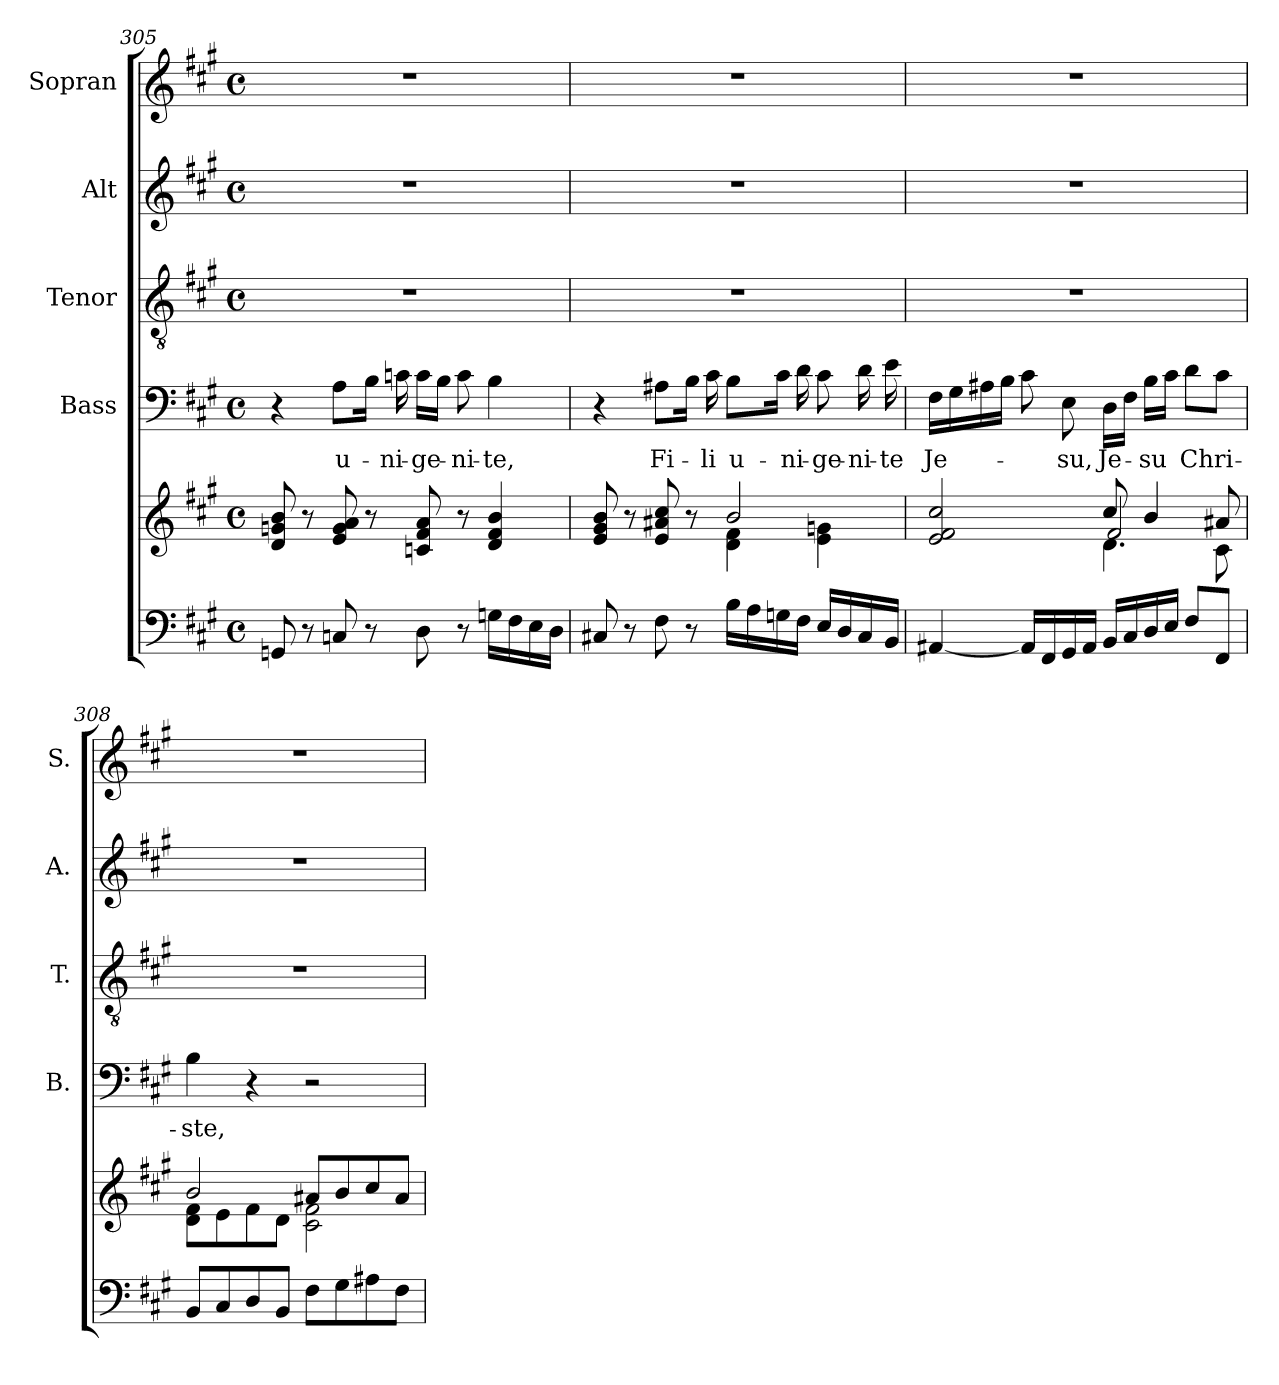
**kern	**kern	**kern	**text	**kern	**kern	**kern
*part5	*part5	*part4	*part4	*part3	*part2	*part1
*staff6	*staff5	*staff4	*staff4	*staff3	*staff2	*staff1
*	*	*I"Bass	*	*I"Tenor	*I"Alt	*I"Sopran
*	*	*I'B.	*	*I'T.	*I'A.	*I'S.
*clefF4	*clefG2	*clefF4	*	*clefGv2	*clefG2	*clefG2
*k[f#c#g#]	*k[f#c#g#]	*k[f#c#g#]	*	*k[f#c#g#]	*k[f#c#g#]	*k[f#c#g#]
*A:	*A:	*A:	*	*A:	*A:	*A:
*M4/4	*M4/4	*M4/4	*	*M4/4	*M4/4	*M4/4
*met(c)	*met(c)	*met(c)	*	*met(c)	*met(c)	*met(c)
=305	=305	=305	=305	=305	=305	=305
8GGn/	8d/ 8gn/ 8b/	4r	.	1r	1r	1r
8r	8r	.	.	.	.	.
!	!	!	!LO:LY:b	!	!	!
8Cn/	8e/ 8g/ 8a/	8A\L	u-	.	.	.
8r	8r	16B\Jk	.	.	.	.
!	!	!	!LO:LY:b	!	!	!
.	.	16cn\	-ni-	.	.	.
!	!	!	!LO:LY:b	!	!	!
8D\	8cn/ 8f#/ 8a/	16c\LL	-ge-	.	.	.
.	.	16B\JJ	.	.	.	.
!	!	!	!LO:LY:b	!	!	!
8r	8r	8c\	-ni-	.	.	.
!	!	!	!LO:LY:b	!	!	!
16Gn\LL	4d/ 4f#/ 4b/	4B\	-te,	.	.	.
16F#\	.	.	.	.	.	.
16E\	.	.	.	.	.	.
16D\JJ	.	.	.	.	.	.
!!LO:LB:g=z
=306	=306	=306	=306	=306	=306	=306
*	*^	*	*	*	*	*
8C#X/	8e/ 8g#/ 8b/	2ryy	4r	.	1r	1r	1r
8r	8r	.	.	.	.	.	.
!	!	!	!	!LO:LY:b	!	!	!
8F#\	8e/ 8a#X/ 8cc#/	.	8A#X\L	Fi-	.	.	.
8r	8r	.	16B\Jk	.	.	.	.
!	!	!	!	!LO:LY:b	!	!	!
.	.	.	16c#\	-li	.	.	.
!	!	!	!	!LO:LY:b	!	!	!
16B\LL	2b/	4d\ 4f#\	8B\L	u-	.	.	.
16A\	.	.	.	.	.	.	.
16Gn\	.	.	16c#\Jk	.	.	.	.
!	!	!	!	!LO:LY:b	!	!	!
16F#\JJ	.	.	16d\	-ni-	.	.	.
!	!	!	!	!LO:LY:b	!	!	!
16E/LL	.	4e\ 4gn\	8c#\	-ge-	.	.	.
16D/	.	.	.	.	.	.	.
!	!	!	!	!LO:LY:b	!	!	!
16C#/	.	.	16d\	-ni-	.	.	.
!	!	!	!	!LO:LY:b	!	!	!
16BB/JJ	.	.	16e\	-te	.	.	.
=307	=307	=307	=307	=307	=307	=307	=307
*	*	*^	*	*	*	*	*
!	!	!	!	!	!LO:LY:b	!	!	!
[4AA#X/	2e/ 2f#/ 2cc#/	2ryy	2ryy	16F#\LL	Je-	1r	1r	1r
.	.	.	.	16G#\	.	.	.	.
.	.	.	.	16A#X\	.	.	.	.
.	.	.	.	16B\JJ	.	.	.	.
16AA#/LL]	.	.	.	8c#\	.	.	.	.
16FF#/	.	.	.	.	.	.	.	.
!	!	!	!	!	!LO:LY:b	!	!	!
16GG#/	.	.	.	8E\	-su,	.	.	.
16AA#/JJ	.	.	.	.	.	.	.	.
!	!	!	!	!	!LO:LY:b	!	!	!
16BB/LL	8cc#/	4.d\	2f#/	16D\LL	Je-	.	.	.
16C#/	.	.	.	16F#\JJ	.	.	.	.
!	!	!	!	!	!LO:LY:b	!	!	!
16D/	4b/	.	.	16B\LL	-su	.	.	.
16E/JJ	.	.	.	16c#\JJ	.	.	.	.
!	!	!	!	!	!LO:LY:b	!	!	!
8F#/L	.	.	.	8d\L	Chri-	.	.	.
8FF#/J	8a#X/	8c#\	.	8c#\J	.	.	.	.
*	*	*v	*v	*	*	*	*	*
=308	=308	=308	=308	=308	=308	=308	=308
!	!	!	!	!LO:LY:b	!	!	!
8BB/L	2b/	8d\ 8f#\L	4B\	-ste,	1r	1r	1r
8C#/	.	8e\	.	.	.	.	.
8D/	.	8f#\	4r	.	.	.	.
8BB/J	.	8d\J	.	.	.	.	.
8F#\L	8a#X/L	2c#\ 2f#\	2r	.	.	.	.
8G#\	8b/	.	.	.	.	.	.
8A#X\	8cc#/	.	.	.	.	.	.
8F#\J	8a#/J	.	.	.	.	.	.
*	*v	*v	*	*	*	*	*
=	=	=	=	=	=	=
*-	*-	*-	*-	*-	*-	*-
